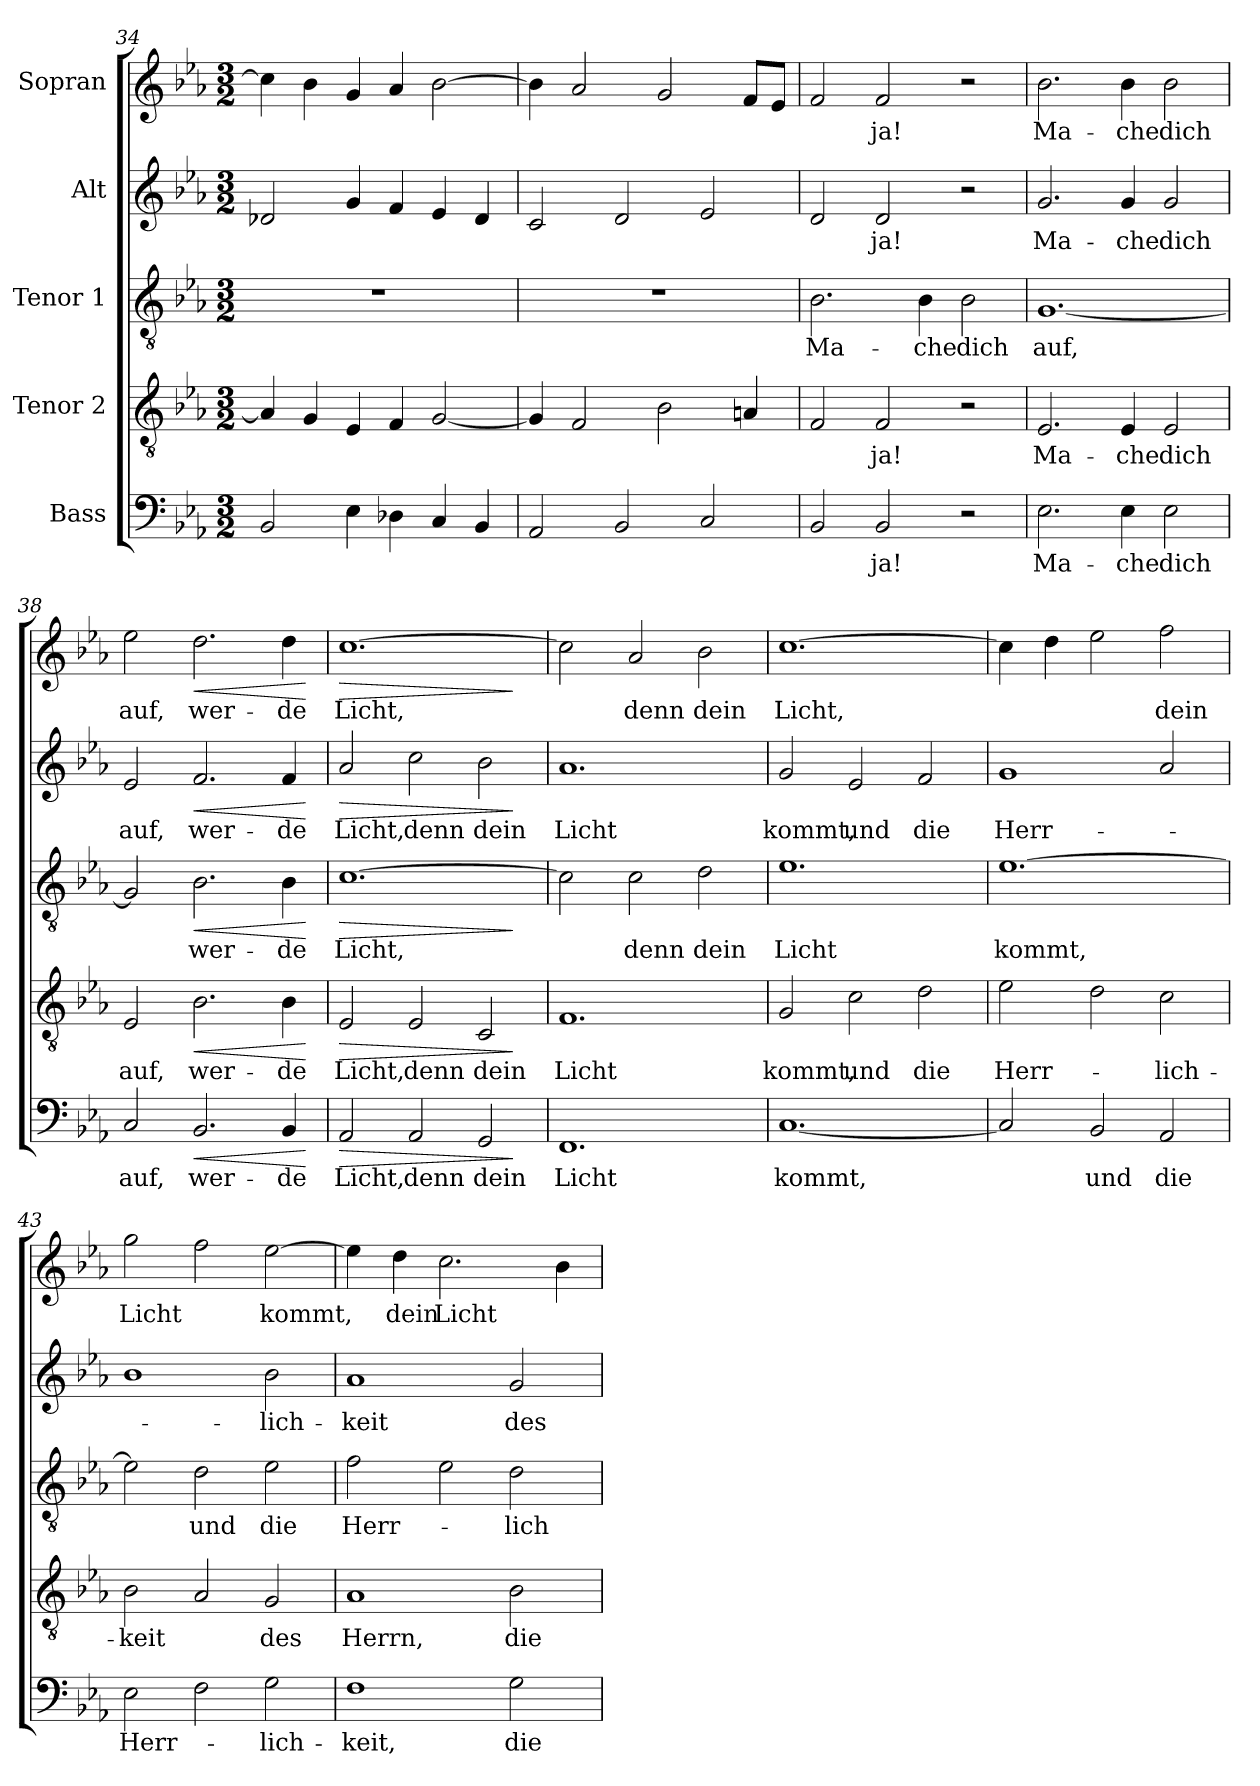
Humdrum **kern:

**kern	**text	**dynam	**kern	**text	**dynam	**kern	**text	**dynam	**kern	**text	**dynam	**kern	**text	**dynam
*part5	*part5	*part5	*part4	*part4	*part4	*part3	*part3	*part3	*part2	*part2	*part2	*part1	*part1	*part1
*staff5	*staff5	*staff5	*staff4	*staff4	*staff4	*staff3	*staff3	*staff3	*staff2	*staff2	*staff2	*staff1	*staff1	*staff1
*I"Bass	*	*	*I"Tenor 2	*	*	*I"Tenor 1	*	*	*I"Alt	*	*	*I"Sopran	*	*
*clefF4	*	*	*clefGv2	*	*	*clefGv2	*	*	*clefG2	*	*	*clefG2	*	*
*k[b-e-a-]	*	*	*k[b-e-a-]	*	*	*k[b-e-a-]	*	*	*k[b-e-a-]	*	*	*k[b-e-a-]	*	*
*M3/2	*	*	*M3/2	*	*	*M3/2	*	*	*M3/2	*	*	*M3/2	*	*
=34	=34	=34	=34	=34	=34	=34	=34	=34	=34	=34	=34	=34	=34	=34
2BB-/	.	.	4A-/]	.	.	1.r	.	.	2d-X/	.	.	4cc\]	.	.
.	.	.	4G/	.	.	.	.	.	.	.	.	4b-\	.	.
4E-\	.	.	4E-/	.	.	.	.	.	4g/	.	.	4g/	.	.
4D-X\	.	.	4F/	.	.	.	.	.	4f/	.	.	4a-/	.	.
4C/	.	.	[2G/	.	.	.	.	.	4e-/	.	.	[2b-\	.	.
4BB-/	.	.	.	.	.	.	.	.	4d-/	.	.	.	.	.
=35	=35	=35	=35	=35	=35	=35	=35	=35	=35	=35	=35	=35	=35	=35
2AA-/	.	.	4G/]	.	.	1.r	.	.	2c/	.	.	4b-\]	.	.
.	.	.	2F/	.	.	.	.	.	.	.	.	2a-/	.	.
2BB-/	.	.	.	.	.	.	.	.	2d/	.	.	.	.	.
.	.	.	2B-\	.	.	.	.	.	.	.	.	2g/	.	.
2C/	.	.	.	.	.	.	.	.	2e-/	.	.	.	.	.
.	.	.	4An/	.	.	.	.	.	.	.	.	8f/L	.	.
.	.	.	.	.	.	.	.	.	.	.	.	8e-/J	.	.
=36	=36	=36	=36	=36	=36	=36	=36	=36	=36	=36	=36	=36	=36	=36
!	!	!	!	!	!	!	!LO:LY:b	!	!	!	!	!	!	!
2BB-/	.	.	2F/	.	.	2.B-\	Ma-	.	2d/	.	.	2f/	.	.
!	!LO:LY:b	!	!	!LO:LY:b	!	!	!	!	!	!LO:LY:b	!	!	!LO:LY:b	!
2BB-/	-ja!	.	2F/	-ja!	.	.	.	.	2d/	-ja!	.	2f/	-ja!	.
!	!	!	!	!	!	!	!LO:LY:b	!	!	!	!	!	!	!
.	.	.	.	.	.	4B-\	-che	.	.	.	.	.	.	.
!	!	!	!	!	!	!	!LO:LY:b	!	!	!	!	!	!	!
2r	.	.	2r	.	.	2B-\	dich	.	2r	.	.	2r	.	.
!!LO:LB:g=z
=37	=37	=37	=37	=37	=37	=37	=37	=37	=37	=37	=37	=37	=37	=37
!	!LO:LY:b	!	!	!LO:LY:b	!	!	!LO:LY:b	!	!	!LO:LY:b	!	!	!LO:LY:b	!
2.E-\	Ma-	.	2.E-/	Ma-	.	[1.G	auf,	.	2.g/	Ma-	.	2.b-\	Ma-	.
!	!LO:LY:b	!	!	!LO:LY:b	!	!	!	!	!	!LO:LY:b	!	!	!LO:LY:b	!
4E-\	-che	.	4E-/	-che	.	.	.	.	4g/	-che	.	4b-\	-che	.
!	!LO:LY:b	!	!	!LO:LY:b	!	!	!	!	!	!LO:LY:b	!	!	!LO:LY:b	!
2E-\	dich	.	2E-/	dich	.	.	.	.	2g/	dich	.	2b-\	dich	.
=38	=38	=38	=38	=38	=38	=38	=38	=38	=38	=38	=38	=38	=38	=38
!	!LO:LY:b	!	!	!LO:LY:b	!	!	!	!	!	!LO:LY:b	!	!	!LO:LY:b	!
2C/	auf,	.	2E-/	auf,	.	2G/]	.	.	2e-/	auf,	.	2ee-\	auf,	.
!	!LO:LY:b	!LO:HP:b	!	!LO:LY:b	!LO:HP:b	!	!LO:LY:b	!LO:HP:b	!	!LO:LY:b	!LO:HP:b	!	!LO:LY:b	!LO:HP:b
2.BB-/	wer-	<	2.B-\	wer-	<	2.B-\	wer-	<	2.f/	wer-	<	2.dd\	wer-	<
!	!LO:LY:b	!	!	!LO:LY:b	!	!	!LO:LY:b	!	!	!LO:LY:b	!	!	!LO:LY:b	!
4BB-/	-de	.	4B-\	-de	.	4B-\	-de	.	4f/	-de	.	4dd\	-de	.
.	.	[	.	.	[	.	.	[	.	.	[	.	.	[
=39	=39	=39	=39	=39	=39	=39	=39	=39	=39	=39	=39	=39	=39	=39
!	!LO:LY:b	!LO:HP:b	!	!LO:LY:b	!LO:HP:b	!	!LO:LY:b	!LO:HP:b	!	!LO:LY:b	!LO:HP:b	!	!LO:LY:b	!LO:HP:b
2AA-/	Licht,	>	2E-/	Licht,	>	[1.c	Licht,	>	2a-/	Licht,	>	[1.cc	Licht,	>
!	!LO:LY:b	!	!	!LO:LY:b	!	!	!	!	!	!LO:LY:b	!	!	!	!
2AA-/	denn	.	2E-/	denn	.	.	.	.	2cc\	denn	.	.	.	.
!	!LO:LY:b	!	!	!LO:LY:b	!	!	!	!	!	!LO:LY:b	!	!	!	!
2GG/	dein	.	2C/	dein	.	.	.	.	2b-\	dein	.	.	.	.
.	.	]	.	.	]	.	.	]	.	.	]	.	.	]
=40	=40	=40	=40	=40	=40	=40	=40	=40	=40	=40	=40	=40	=40	=40
!	!LO:LY:b	!	!	!LO:LY:b	!	!	!	!	!	!LO:LY:b	!	!	!	!
1.FF	Licht	.	1.F	Licht	.	2c\]	.	.	1.a-	Licht	.	2cc\]	.	.
!	!	!	!	!	!	!	!LO:LY:b	!	!	!	!	!	!LO:LY:b	!
.	.	.	.	.	.	2c\	denn	.	.	.	.	2a-/	denn	.
!	!	!	!	!	!	!	!LO:LY:b	!	!	!	!	!	!LO:LY:b	!
.	.	.	.	.	.	2d\	dein	.	.	.	.	2b-\	dein	.
=41	=41	=41	=41	=41	=41	=41	=41	=41	=41	=41	=41	=41	=41	=41
!	!LO:LY:b	!	!	!LO:LY:b	!	!	!LO:LY:b	!	!	!LO:LY:b	!	!	!LO:LY:b	!
[1.C	kommt,	.	2G/	kommt,	.	1.e-	Licht	.	2g/	kommt,	.	[1.cc	Licht,	.
!	!	!	!	!LO:LY:b	!	!	!	!	!	!LO:LY:b	!	!	!	!
.	.	.	2c\	und	.	.	.	.	2e-/	und	.	.	.	.
!	!	!	!	!LO:LY:b	!	!	!	!	!	!LO:LY:b	!	!	!	!
.	.	.	2d\	die	.	.	.	.	2f/	die	.	.	.	.
!!LO:LB:g=z
=42	=42	=42	=42	=42	=42	=42	=42	=42	=42	=42	=42	=42	=42	=42
!	!	!	!	!LO:LY:b	!	!	!LO:LY:b	!	!	!LO:LY:b	!	!	!	!
2C/]	.	.	2e-\	Herr-	.	[1.e-	kommt,	.	1g	Herr-	.	4cc\]	.	.
.	.	.	.	.	.	.	.	.	.	.	.	4dd\	.	.
!	!LO:LY:b	!	!	!	!	!	!	!	!	!	!	!	!	!
2BB-/	und	.	2d\	.	.	.	.	.	.	.	.	2ee-\	.	.
!	!LO:LY:b	!	!	!LO:LY:b	!	!	!	!	!	!	!	!	!LO:LY:b	!
2AA-/	die	.	2c\	-lich-	.	.	.	.	2a-/	.	.	2ff\	dein	.
=43	=43	=43	=43	=43	=43	=43	=43	=43	=43	=43	=43	=43	=43	=43
!	!LO:LY:b	!	!	!LO:LY:b	!	!	!	!	!	!	!	!	!LO:LY:b	!
2E-\	Herr-	.	2B-\	-keit	.	2e-\]	.	.	1b-	.	.	2gg\	Licht	.
!	!	!	!	!	!	!	!LO:LY:b	!	!	!	!	!	!	!
2F\	.	.	2A-/	.	.	2d\	und	.	.	.	.	2ff\	.	.
!	!LO:LY:b	!	!	!LO:LY:b	!	!	!LO:LY:b	!	!	!LO:LY:b	!	!	!LO:LY:b	!
2G\	-lich-	.	2G/	des	.	2e-\	die	.	2b-\	-lich-	.	[2ee-\	kommt,	.
=44	=44	=44	=44	=44	=44	=44	=44	=44	=44	=44	=44	=44	=44	=44
!	!LO:LY:b	!	!	!LO:LY:b	!	!	!LO:LY:b	!	!	!LO:LY:b	!	!	!	!
1F	-keit,	.	1A-	Herrn,	.	2f\	Herr-	.	1a-	-keit	.	4ee-\]	.	.
!	!	!	!	!	!	!	!	!	!	!	!	!	!LO:LY:b	!
.	.	.	.	.	.	.	.	.	.	.	.	4dd\	dein	.
!	!	!	!	!	!	!	!	!	!	!	!	!	!LO:LY:b	!
.	.	.	.	.	.	2e-\	.	.	.	.	.	2.cc\	Licht	.
!	!LO:LY:b	!	!	!LO:LY:b	!	!	!LO:LY:b	!	!	!LO:LY:b	!	!	!	!
2G\	die	.	2B-\	die	.	2d\	-lich-	.	2g/	des	.	.	.	.
.	.	.	.	.	.	.	.	.	.	.	.	4b-\	.	.
=	=	=	=	=	=	=	=	=	=	=	=	=	=	=
*-	*-	*-	*-	*-	*-	*-	*-	*-	*-	*-	*-	*-	*-	*-
